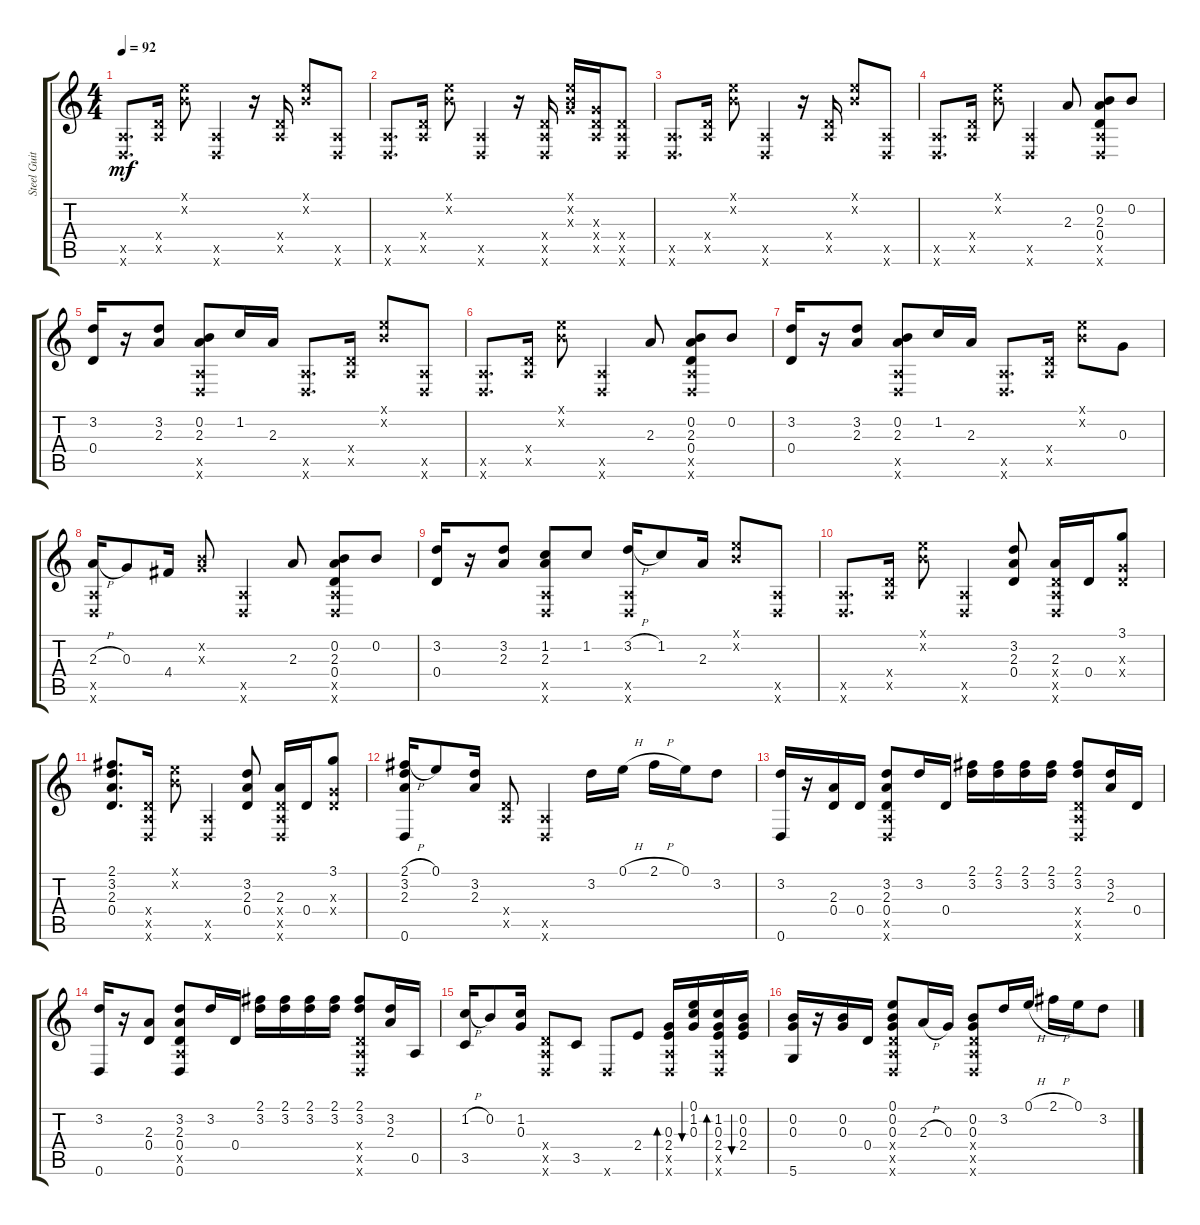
\track ("Steel Guitar" "Steel Guit") {instrument acousticguitarsteel}
\staff {score tabs}
\tuning (E4 B3 G3 D3 A2 D2) {hide}
\ts (4 4)
\tempo 92
\clef g2
\ks c
(0.5{x} 0.6{x}).8{d dy mf instrument acousticguitarsteel} (0.4{x} 0.5{x}).16 (0.1{x} 0.2{x}).8 (0.5{x} 0.6{x}).4 r.16 (0.4{x} 0.5{x}).16 (0.1{x} 0.2{x}).8 (0.5{x} 0.6{x}).8 |
(0.5{x} 0.6{x}).8{d} (0.4{x} 0.5{x}).16 (0.1{x} 0.2{x}).8 (0.5{x} 0.6{x}).4 r.16 (0.4{x} 0.5{x} 0.6{x}).16 (0.1{x} 0.2{x} 0.3{x}).16 (0.3{x} 0.4{x} 0.5{x}).16 (0.4{x} 0.5{x} 0.6{x}).8 |
(0.5{x} 0.6{x}).8{d} (0.4{x} 0.5{x}).16 (0.1{x} 0.2{x}).8 (0.5{x} 0.6{x}).4 r.16 (0.4{x} 0.5{x}).16 (0.1{x} 0.2{x}).8 (0.5{x} 0.6{x}).8 |
(0.5{x} 0.6{x}).8{d} (0.4{x} 0.5{x}).16 (0.1{x} 0.2{x}).8 (0.5{x} 0.6{x}).4 2.3.8 (0.2 2.3 0.4 0.5{x} 0.6{x}).8 0.2.8 |
(3.2 0.4).16 r.16 (3.2 2.3).8 (0.2 2.3 0.5{x} 0.6{x}).8 1.2.16 2.3.16 (0.5{x} 0.6{x}).8{d} (0.4{x} 0.5{x}).16 (0.1{x} 0.2{x}).8 (0.5{x} 0.6{x}).8 |
(0.5{x} 0.6{x}).8{d} (0.4{x} 0.5{x}).16 (0.1{x} 0.2{x}).8 (0.5{x} 0.6{x}).4 2.3.8 (0.2 2.3 0.4 0.5{x} 0.6{x}).8 0.2.8 |
(3.2 0.4).16 r.16 (3.2 2.3).8 (0.2 2.3 0.5{x} 0.6{x}).8 1.2.16 2.3.16 (0.5{x} 0.6{x}).8{d} (0.4{x} 0.5{x}).16 (0.1{x} 0.2{x}).8 0.3.8 |
(2.3{h} 0.5{x} 0.6{x}).16 0.3.8 4.4.16 (0.2{x} 0.3{x}).8 (0.5{x} 0.6{x}).4 2.3.8 (0.2 2.3 0.4 0.5{x} 0.6{x}).8 0.2.8 |
(3.2 0.4).16 r.16 (3.2 2.3).8 (1.2 2.3 0.5{x} 0.6{x}).8 1.2.8 (3.2{h} 0.5{x} 0.6{x}).16 1.2.8 2.3.16 (0.1{x} 0.2{x}).8 (0.5{x} 0.6{x}).8 |
(0.5{x} 0.6{x}).8{d} (0.4{x} 0.5{x}).16 (0.1{x} 0.2{x}).8 (0.5{x} 0.6{x}).4 (3.2 2.3 0.4).8 (2.3 0.4{x} 0.5{x} 0.6{x}).16 0.4.16 (3.1 0.3{x} 0.4{x}).8 |
(2.1 3.2 2.3 0.4).8{d} (0.4{x} 0.5{x} 0.6{x}).16 (0.1{x} 0.2{x}).8 (0.5{x} 0.6{x}).4 (3.2 2.3 0.4).8 (2.3 0.4{x} 0.5{x} 0.6{x}).16 0.4.16 (3.1 0.3{x} 0.4{x}).8 |
(2.1{h} 3.2 2.3 0.6).16 0.1.8 (3.2 2.3).16 (0.4{x} 0.5{x}).8 (0.5{x} 0.6{x}).4 3.2.16 0.1{h}.16 2.1{h}.16 0.1.16 3.2.8 |
(3.2 0.6).16 r.16 (2.3 0.4).16 0.4.16 (3.2 2.3 0.4 0.5{x} 0.6{x}).8 3.2.16 0.4.16 (2.1 3.2).16 (2.1 3.2).16 (2.1 3.2).16 (2.1 3.2).16 (2.1 3.2 0.4{x} 0.5{x} 0.6{x}).8 (3.2 2.3).16 0.4.16 |
(3.2 0.6).16 r.16 (2.3 0.4).8 (3.2 2.3 0.4 0.5{x} 0.6).8 3.2.16 0.4.16 (2.1 3.2).16 (2.1 3.2).16 (2.1 3.2).16 (2.1 3.2).16 (2.1 3.2 0.4{x} 0.5{x} 0.6{x}).8 (3.2 2.3).16 0.5.16 |
(1.2{h} 3.5).16 0.2.8 (1.2 0.3).16 (0.4{x} 0.5{x} 0.6{x}).8 3.5.8 0.6{x}.8 2.4.8 (0.3 2.4 0.5{x} 0.6{x}).16{bd 30} (0.1 1.2 0.3).16{bu 60} (1.2 0.3 2.4 0.5{x} 0.6{x}).16{bd 30} (0.2 0.3 2.4).16{bu 30} |
(0.2 0.3 5.6).16 r.16 (0.2 0.3).16 0.4.16 (0.1 0.2 0.3 0.4{x} 0.5{x} 0.6{x}).8 2.3{h}.16 0.3.16 (0.2 0.3 0.4{x} 0.5{x} 0.6{x}).8 3.2.16 0.1{h}.16 2.1{h}.16 0.1.16 3.2.8
